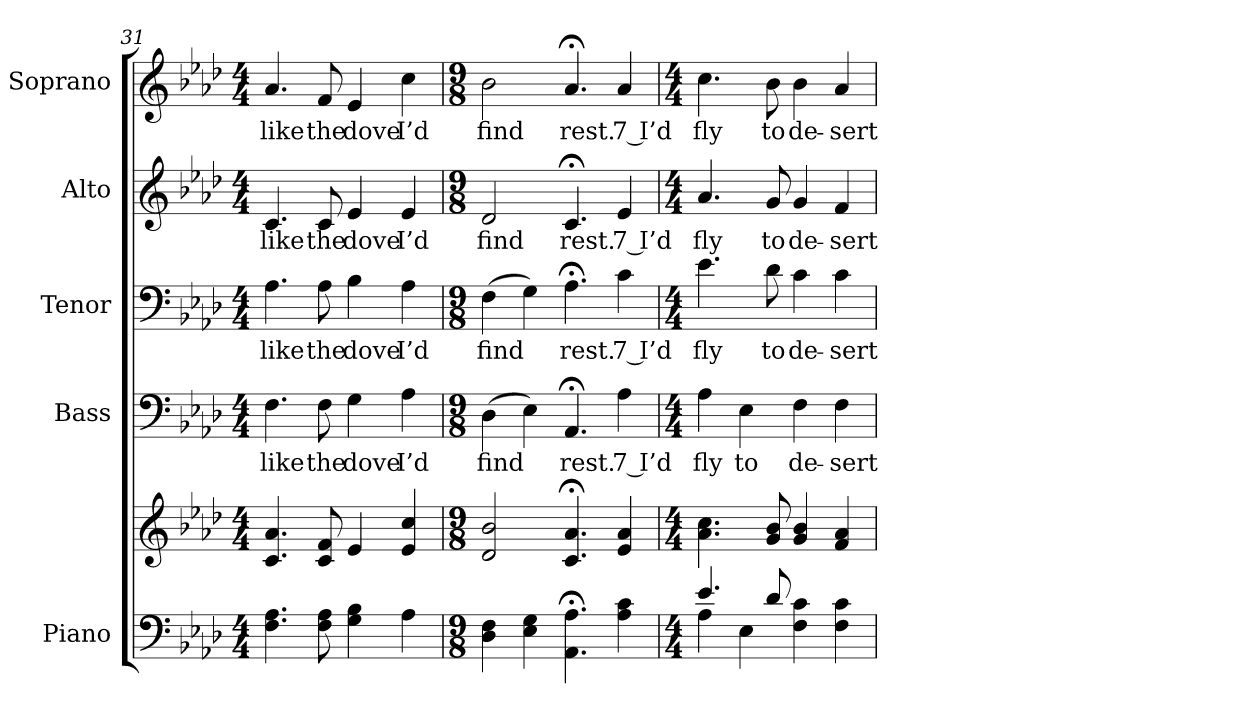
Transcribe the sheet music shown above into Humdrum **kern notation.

**kern	**kern	**kern	**text	**kern	**text	**kern	**text	**kern	**text
*part5	*part5	*part4	*part4	*part3	*part3	*part2	*part2	*part1	*part1
*staff6	*staff5	*staff4	*staff4	*staff3	*staff3	*staff2	*staff2	*staff1	*staff1
*I"Piano	*	*I"Bass	*	*I"Tenor	*	*I"Alto	*	*I"Soprano	*
*I'Pno.	*	*I'B.	*	*I'T.	*	*I'A.	*	*I'S.	*
!!LO:PB:g=z
*clefF4	*clefG2	*clefF4	*	*clefF4	*	*clefG2	*	*clefG2	*
*k[b-e-a-d-]	*k[b-e-a-d-]	*k[b-e-a-d-]	*	*k[b-e-a-d-]	*	*k[b-e-a-d-]	*	*k[b-e-a-d-]	*
*A-:	*A-:	*A-:	*	*A-:	*	*A-:	*	*A-:	*
*M4/4	*M4/4	*M4/4	*	*M4/4	*	*M4/4	*	*M4/4	*
=31	=31	=31	=31	=31	=31	=31	=31	=31	=31
!	!	!	!LO:LY:b:color=#000000	!	!	!	!	!	!
!	!	!	!	!	!LO:LY:b:color=#000000	!	!	!	!
!	!	!	!	!	!	!	!LO:LY:b:color=#000000	!	!
!	!	!	!	!	!	!	!	!	!LO:LY:b:color=#000000
4.Fi\ 4.A-i	4.ci/ 4.a-i	4.Fi\	like	4.A-i\	like	4.ci/	like	4.a-i/	like
!	!	!	!LO:LY:b:color=#000000	!	!	!	!	!	!
!	!	!	!	!	!LO:LY:b:color=#000000	!	!	!	!
!	!	!	!	!	!	!	!LO:LY:b:color=#000000	!	!
!	!	!	!	!	!	!	!	!	!LO:LY:b:color=#000000
8Fi\ 8A-i	8ci/ 8fi	8Fi\	the	8A-i\	the	8ci/	the	8fi/	the
!	!	!	!LO:LY:b:color=#000000	!	!	!	!	!	!
!	!	!	!	!	!LO:LY:b:color=#000000	!	!	!	!
!	!	!	!	!	!	!	!LO:LY:b:color=#000000	!	!
!	!	!	!	!	!	!	!	!	!LO:LY:b:color=#000000
4Gi\ 4B-i	4e-i/	4Gi\	dove	4B-i\	dove	4e-i/	dove	4e-i/	dove
!	!	!	!LO:LY:b:color=#000000	!	!	!	!	!	!
!	!	!	!	!	!LO:LY:b:color=#000000	!	!	!	!
!	!	!	!	!	!	!	!LO:LY:b:color=#000000	!	!
!	!	!	!	!	!	!	!	!	!LO:LY:b:color=#000000
4A-i\	4e-i/ 4cci	4A-i\	I’d	4A-i\	I’d	4e-i/	I’d	4cci\	I’d
=32	=32	=32	=32	=32	=32	=32	=32	=32	=32
*M9/8	*M9/8	*M9/8	*	*M9/8	*	*M9/8	*	*M9/8	*
!	!	!	!LO:LY:b:color=#000000	!	!	!	!	!	!
!	!	!	!	!	!LO:LY:b:color=#000000	!	!	!	!
!	!	!	!	!	!	!	!LO:LY:b:color=#000000	!	!
!	!	!	!	!	!	!	!	!	!LO:LY:b:color=#000000
4D-i\ 4Fi	2d-i/ 2b-i	(4D-i\	find	(4Fi\	find	2d-i/	find	2b-i\	find
4E-i\ 4Gi	.	4E-i\)	.	4Gi\)	.	.	.	.	.
!	!	!	!LO:LY:b:color=#000000	!	!	!	!	!	!
!	!	!	!	!	!LO:LY:b:color=#000000	!	!	!	!
!	!	!	!	!	!	!	!LO:LY:b:color=#000000	!	!
!	!	!	!	!	!	!	!	!	!LO:LY:b:color=#000000
4.AA-i\; 4.A-i;	4.ci/; 4.a-i;	4.AA-;i/	rest.	4.A-;i\	rest.	4.c;i/	rest.	4.a-;i/	rest.
!	!	!	!LO:LY:b:color=#000000	!	!	!	!	!	!
!	!	!	!	!	!LO:LY:b:color=#000000	!	!	!	!
!	!	!	!	!	!	!	!LO:LY:b:color=#000000	!	!
!	!	!	!	!	!	!	!	!	!LO:LY:b:color=#000000
4A-i\ 4ci	4e-i/ 4a-i	4A-i\	7 I’d	4ci\	7 I’d	4e-i/	7 I’d	4a-i/	7 I’d
=33	=33	=33	=33	=33	=33	=33	=33	=33	=33
*M4/4	*M4/4	*M4/4	*	*M4/4	*	*M4/4	*	*M4/4	*
*^	*	*	*	*	*	*	*	*	*
!	!	!	!	!LO:LY:b:color=#000000	!	!	!	!	!	!
!	!	!	!	!	!	!LO:LY:b:color=#000000	!	!	!	!
!	!	!	!	!	!	!	!	!LO:LY:b:color=#000000	!	!
!	!	!	!	!	!	!	!	!	!	!LO:LY:b:color=#000000
4.e-i/	4A-i\	4.a-i\ 4.cci	4A-i\	fly	4.e-i\	fly	4.a-i/	fly	4.cci\	fly
!	!	!	!	!LO:LY:b:color=#000000	!	!	!	!	!	!
.	4E-i\	.	4E-i\	to	.	.	.	.	.	.
!	!	!	!	!	!	!LO:LY:b:color=#000000	!	!	!	!
!	!	!	!	!	!	!	!	!LO:LY:b:color=#000000	!	!
!	!	!	!	!	!	!	!	!	!	!LO:LY:b:color=#000000
8d-i/	.	8gi/ 8b-i	.	.	8d-i\	to	8gi/	to	8b-i\	to
!	!	!	!	!LO:LY:b:color=#000000	!	!	!	!	!	!
!	!	!	!	!	!	!LO:LY:b:color=#000000	!	!	!	!
!	!	!	!	!	!	!	!	!LO:LY:b:color=#000000	!	!
!	!	!	!	!	!	!	!	!	!	!LO:LY:b:color=#000000
4Fi\ 4ci	2ryy	4gi/ 4b-i	4Fi\	de-	4ci\	de-	4gi/	de-	4b-i\	de-
!	!	!	!	!LO:LY:b:color=#000000	!	!	!	!	!	!
!	!	!	!	!	!	!LO:LY:b:color=#000000	!	!	!	!
!	!	!	!	!	!	!	!	!LO:LY:b:color=#000000	!	!
!	!	!	!	!	!	!	!	!	!	!LO:LY:b:color=#000000
4Fi\ 4ci	.	4fi/ 4a-i	4Fi\	-sert	4ci\	-sert	4fi/	-sert	4a-i/	-sert
*v	*v	*	*	*	*	*	*	*	*	*
=	=	=	=	=	=	=	=	=	=
*-	*-	*-	*-	*-	*-	*-	*-	*-	*-
